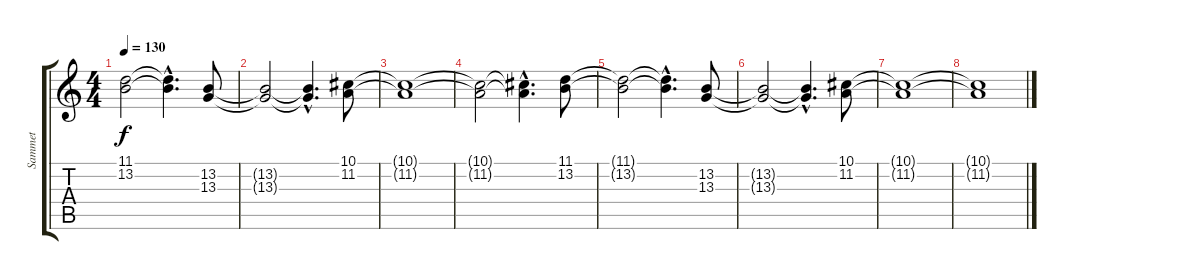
\track ("Sammet" "Sammet") {instrument stringensemble1}
\staff {score tabs}
\tuning (Eb4 Bb3 Gb3 Db3 Ab2 Eb2) {hide}
\ts (4 4)
\tempo 130
\clef g2
\ks c
(11.1 13.2).2{dy f} (11.1{hac t} 13.2{hac t}).4{d} (13.2 13.3).8 |
(13.2{t} 13.3{t}).2 (13.2{hac t} 13.3{hac t}).4{d} (10.1 11.2).8 |
(10.1{t} 11.2{t}).1 |
(10.1{t} 11.2{t}).2 (10.1{hac t} 11.2{hac t}).4{d} (11.1 13.2).8 |
(11.1{t} 13.2{t}).2 (11.1{hac t} 13.2{hac t}).4{d} (13.2 13.3).8 |
(13.2{t} 13.3{t}).2 (13.2{hac t} 13.3{hac t}).4{d} (10.1 11.2).8 |
(10.1{t} 11.2{t}).1 |
(10.1{t} 11.2{t}).1
